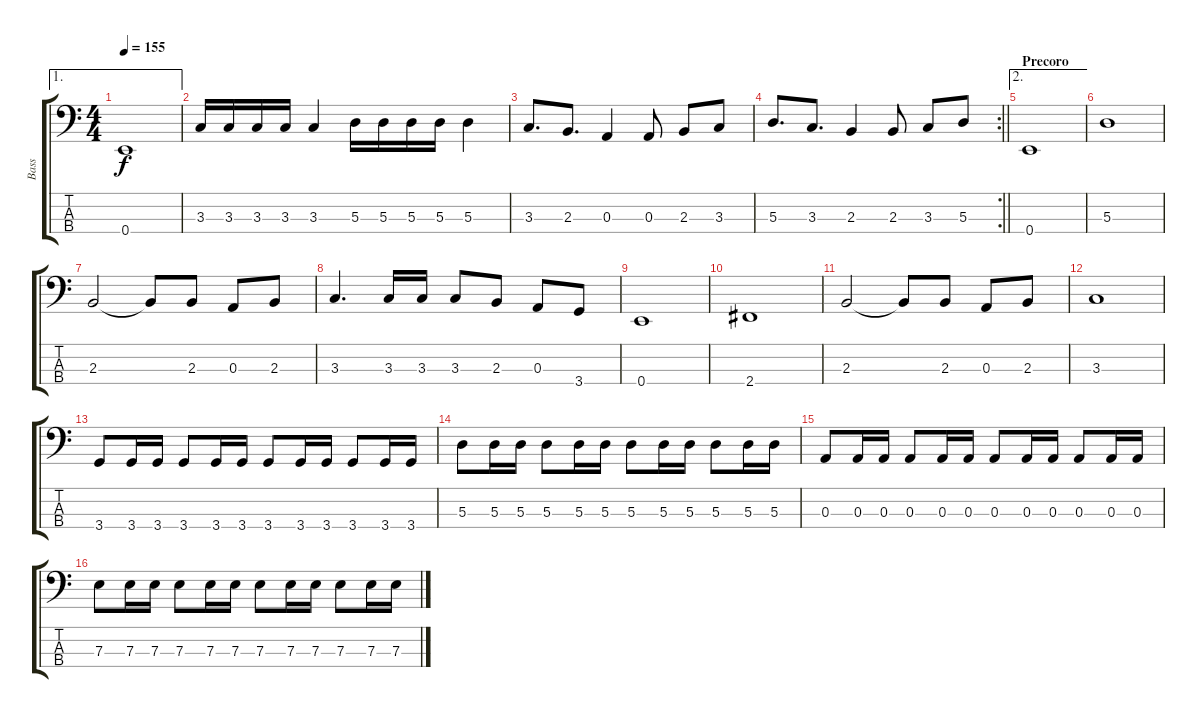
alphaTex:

\track ("Bass" "Bass") {instrument electricbassfinger}
\staff {score tabs}
\tuning (G2 D2 A1 E1) {hide}
\ae 1
\ts (4 4)
\tempo 155
\clef f4
\ks c
0.4.1{dy f} |
3.3.16 3.3.16 3.3.16 3.3.16 3.3.4 5.3.16 5.3.16 5.3.16 5.3.16 5.3.4 |
3.3.8{d} 2.3.8{d} 0.3.4 0.3.8 2.3.8 3.3.8 |
\rc 2
\barLineRight lightlight
5.3.8{d} 3.3.8{d} 2.3.4 2.3.8 3.3.8 5.3.8 |
\ae 2
\section ("" "Precoro")
0.4.1 |
5.3.1 |
2.3.2 2.3{t}.8 2.3.8 0.3.8 2.3.8 |
3.3.4{d} 3.3.16 3.3.16 3.3.8 2.3.8 0.3.8 3.4.8 |
0.4.1 |
2.4.1 |
2.3.2 2.3{t}.8 2.3.8 0.3.8 2.3.8 |
3.3.1 |
3.4.8 3.4.16 3.4.16 3.4.8 3.4.16 3.4.16 3.4.8 3.4.16 3.4.16 3.4.8 3.4.16 3.4.16 |
5.3.8 5.3.16 5.3.16 5.3.8 5.3.16 5.3.16 5.3.8 5.3.16 5.3.16 5.3.8 5.3.16 5.3.16 |
0.3.8 0.3.16 0.3.16 0.3.8 0.3.16 0.3.16 0.3.8 0.3.16 0.3.16 0.3.8 0.3.16 0.3.16 |
7.3.8 7.3.16 7.3.16 7.3.8 7.3.16 7.3.16 7.3.8 7.3.16 7.3.16 7.3.8 7.3.16 7.3.16
